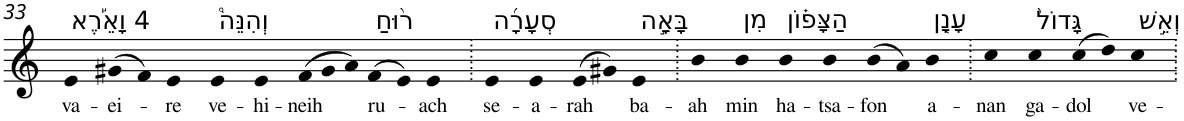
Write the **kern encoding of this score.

**kern	**text
*part1	*part1
*staff1	*staff1
*I"Piano	*
*I'Pno	*
!!LO:PB:g=z
*clefG2	*
*k[]	*
=33	=33
!LO:TX:a:t=4 וָאֵ֡רֶא	!
!	!LO:LY:b
4e	va-
!	!LO:LY:b
(>8g#X	-ei-
8f)	.
!	!LO:LY:b
4e	-re
!LO:TX:a:t=וְהִנֵּה֩	!
!	!LO:LY:b
4e	ve-
!	!LO:LY:b
4e	-hi-
*Xtuplet	*
!	!LO:LY:b
(>12f	-neih
12g#	.
12a)	.
!LO:TX:a:t=ר֨וּחַ	!
!	!LO:LY:b
(>8f	ru-
8e)	.
!	!LO:LY:b
4e	-ach
=34.	=34.
!LO:TX:a:t=סְעָרָ֜ה	!
!	!LO:LY:b
4e	se-
!	!LO:LY:b
4e	-a-
!	!LO:LY:b
(>8e	-rah
8g#X)	.
!LO:TX:a:t=בָּאָ֣ה	!
!	!LO:LY:b
4e	ba-
=35.	=35.
!	!LO:LY:b
4b	-ah
!LO:TX:a:t=מִן	!
!	!LO:LY:b
4b	min
!LO:TX:a:t=הַצָּפ֗וֹן	!
!	!LO:LY:b
4b	ha-
!	!LO:LY:b
4b	-tsa-
!	!LO:LY:b
(>8b	-fon
8a)	.
!LO:TX:a:t=עָנָ֤ן	!
!	!LO:LY:b
4b	a-
=36.	=36.
!	!LO:LY:b
4cc	-nan
!LO:TX:a:t=גָּדוֹל֙	!
!	!LO:LY:b
4cc	ga-
!	!LO:LY:b
(>8cc	-dol
8dd)	.
!LO:TX:a:t=וְאֵ֣שׁ	!
!	!LO:LY:b
4cc	ve-
=.	=.
*-	*-
